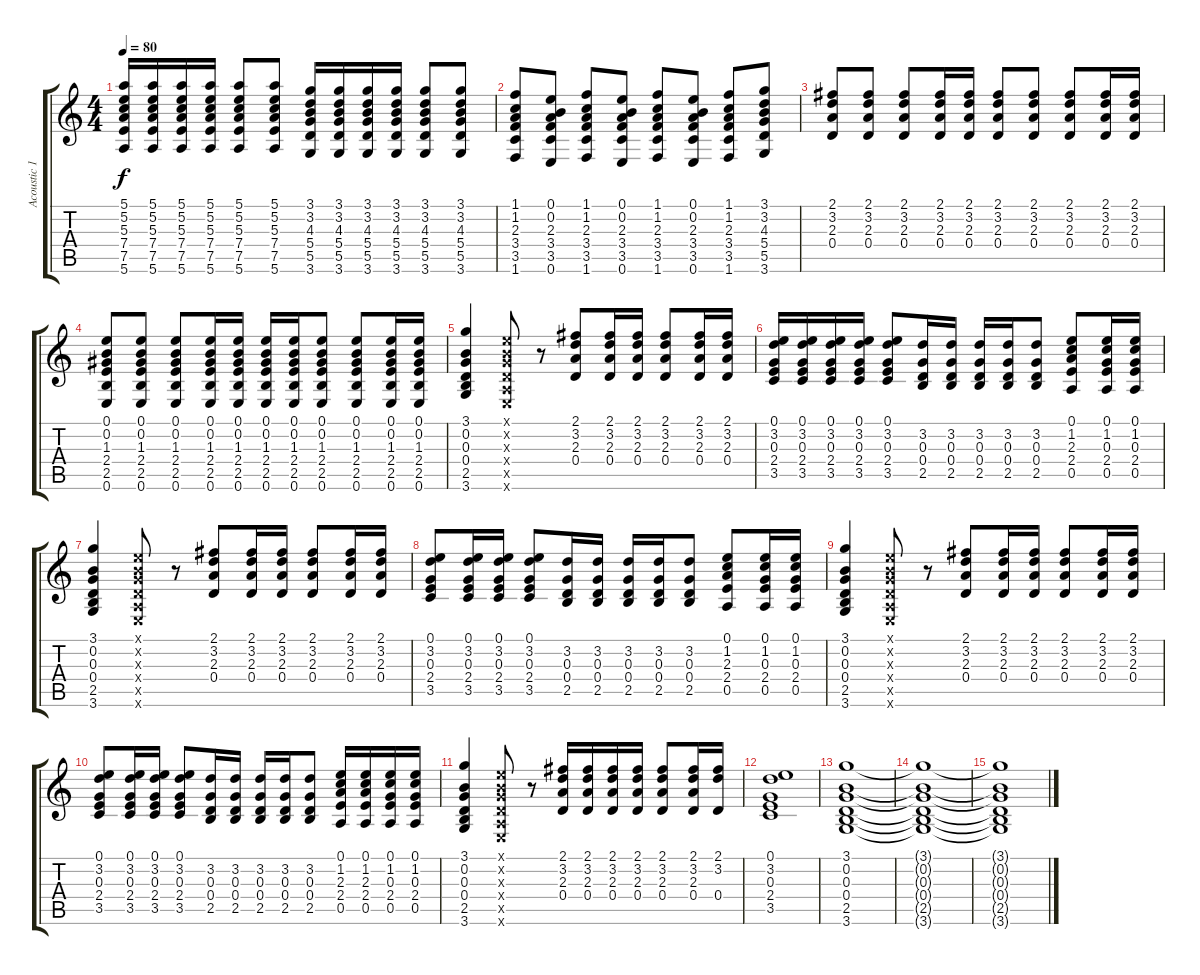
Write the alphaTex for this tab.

\track ("Acoustic 12 Strings (David Bowie)" "Acoustic 1") {instrument acousticguitarnylon}
\staff {score tabs}
\tuning (E4 B3 G3 D3 A2 E2) {hide}
\ts (4 4)
\tempo 80
\clef g2
\ks c
(5.1 5.2 5.3 7.4 7.5 5.6).16{dy f} (5.1 5.2 5.3 7.4 7.5 5.6).16 (5.1 5.2 5.3 7.4 7.5 5.6).16 (5.1 5.2 5.3 7.4 7.5 5.6).16 (5.1 5.2 5.3 7.4 7.5 5.6).8 (5.1 5.2 5.3 7.4 7.5 5.6).8 (3.1 3.2 4.3 5.4 5.5 3.6).16 (3.1 3.2 4.3 5.4 5.5 3.6).16 (3.1 3.2 4.3 5.4 5.5 3.6).16 (3.1 3.2 4.3 5.4 5.5 3.6).16 (3.1 3.2 4.3 5.4 5.5 3.6).8 (3.1 3.2 4.3 5.4 5.5 3.6).8 |
(1.1 1.2 2.3 3.4 3.5 1.6).8 (0.1 0.2 2.3 3.4 3.5 0.6).8 (1.1 1.2 2.3 3.4 3.5 1.6).8 (0.1 0.2 2.3 3.4 3.5 0.6).8 (1.1 1.2 2.3 3.4 3.5 1.6).8 (0.1 0.2 2.3 3.4 3.5 0.6).8 (1.1 1.2 2.3 3.4 3.5 1.6).8 (3.1 3.2 4.3 5.4 5.5 3.6).8 |
(2.1 3.2 2.3 0.4).8 (2.1 3.2 2.3 0.4).8 (2.1 3.2 2.3 0.4).8 (2.1 3.2 2.3 0.4).16 (2.1 3.2 2.3 0.4).16 (2.1 3.2 2.3 0.4).8 (2.1 3.2 2.3 0.4).8 (2.1 3.2 2.3 0.4).8 (2.1 3.2 2.3 0.4).16 (2.1 3.2 2.3 0.4).16 |
(0.1 0.2 1.3 2.4 2.5 0.6).8 (0.1 0.2 1.3 2.4 2.5 0.6).8 (0.1 0.2 1.3 2.4 2.5 0.6).8 (0.1 0.2 1.3 2.4 2.5 0.6).16 (0.1 0.2 1.3 2.4 2.5 0.6).16 (0.1 0.2 1.3 2.4 2.5 0.6).16 (0.1 0.2 1.3 2.4 2.5 0.6).16 (0.1 0.2 1.3 2.4 2.5 0.6).8 (0.1 0.2 1.3 2.4 2.5 0.6).8 (0.1 0.2 1.3 2.4 2.5 0.6).16 (0.1 0.2 1.3 2.4 2.5 0.6).16 |
(3.1 0.2 0.3 0.4 2.5 3.6).4 (0.1{x} 0.2{x} 0.3{x} 0.4{x} 0.5{x} 0.6{x}).8 r.8 (2.1 3.2 2.3 0.4).8 (2.1 3.2 2.3 0.4).16 (2.1 3.2 2.3 0.4).16 (2.1 3.2 2.3 0.4).8 (2.1 3.2 2.3 0.4).16 (2.1 3.2 2.3 0.4).16 |
(0.1 3.2 0.3 2.4 3.5).16 (0.1 3.2 0.3 2.4 3.5).16 (0.1 3.2 0.3 2.4 3.5).16 (0.1 3.2 0.3 2.4 3.5).16 (0.1 3.2 0.3 2.4 3.5).8 (3.2 0.3 0.4 2.5).16 (3.2 0.3 0.4 2.5).16 (3.2 0.3 0.4 2.5).16 (3.2 0.3 0.4 2.5).16 (3.2 0.3 0.4 2.5).8 (0.1 1.2 2.3 2.4 0.5).8 (0.1 1.2 0.3 2.4 0.5).16 (0.1 1.2 0.3 2.4 0.5).16 |
(3.1 0.2 0.3 0.4 2.5 3.6).4 (0.1{x} 0.2{x} 0.3{x} 0.4{x} 0.5{x} 0.6{x}).8 r.8 (2.1 3.2 2.3 0.4).8 (2.1 3.2 2.3 0.4).16 (2.1 3.2 2.3 0.4).16 (2.1 3.2 2.3 0.4).8 (2.1 3.2 2.3 0.4).16 (2.1 3.2 2.3 0.4).16 |
(0.1 3.2 0.3 2.4 3.5).8 (0.1 3.2 0.3 2.4 3.5).16 (0.1 3.2 0.3 2.4 3.5).16 (0.1 3.2 0.3 2.4 3.5).8 (3.2 0.3 0.4 2.5).16 (3.2 0.3 0.4 2.5).16 (3.2 0.3 0.4 2.5).16 (3.2 0.3 0.4 2.5).16 (3.2 0.3 0.4 2.5).8 (0.1 1.2 2.3 2.4 0.5).8 (0.1 1.2 0.3 2.4 0.5).16 (0.1 1.2 0.3 2.4 0.5).16 |
(3.1 0.2 0.3 0.4 2.5 3.6).4 (0.1{x} 0.2{x} 0.3{x} 0.4{x} 0.5{x} 0.6{x}).8 r.8 (2.1 3.2 2.3 0.4).8 (2.1 3.2 2.3 0.4).16 (2.1 3.2 2.3 0.4).16 (2.1 3.2 2.3 0.4).8 (2.1 3.2 2.3 0.4).16 (2.1 3.2 2.3 0.4).16 |
(0.1 3.2 0.3 2.4 3.5).8 (0.1 3.2 0.3 2.4 3.5).16 (0.1 3.2 0.3 2.4 3.5).16 (0.1 3.2 0.3 2.4 3.5).8 (3.2 0.3 0.4 2.5).16 (3.2 0.3 0.4 2.5).16 (3.2 0.3 0.4 2.5).16 (3.2 0.3 0.4 2.5).16 (3.2 0.3 0.4 2.5).8 (0.1 1.2 2.3 2.4 0.5).16 (0.1 1.2 2.3 2.4 0.5).16 (0.1 1.2 0.3 2.4 0.5).16 (0.1 1.2 0.3 2.4 0.5).16 |
(3.1 0.2 0.3 0.4 2.5 3.6).4 (0.1{x} 0.2{x} 0.3{x} 0.4{x} 0.5{x} 0.6{x}).8 r.8 (2.1 3.2 2.3 0.4).16 (2.1 3.2 2.3 0.4).16 (2.1 3.2 2.3 0.4).16 (2.1 3.2 2.3 0.4).16 (2.1 3.2 2.3 0.4).8 (2.1 3.2 2.3 0.4).16 (2.1 3.2 0.4).16 |
(0.1 3.2 0.3 2.4 3.5).1 |
(3.1 0.2 0.3 0.4 2.5 3.6).1 |
(3.1{t} 0.2{t} 0.3{t} 0.4{t} 2.5{t} 3.6{t}).1 |
(3.1{t} 0.2{t} 0.3{t} 0.4{t} 2.5{t} 3.6{t}).1
